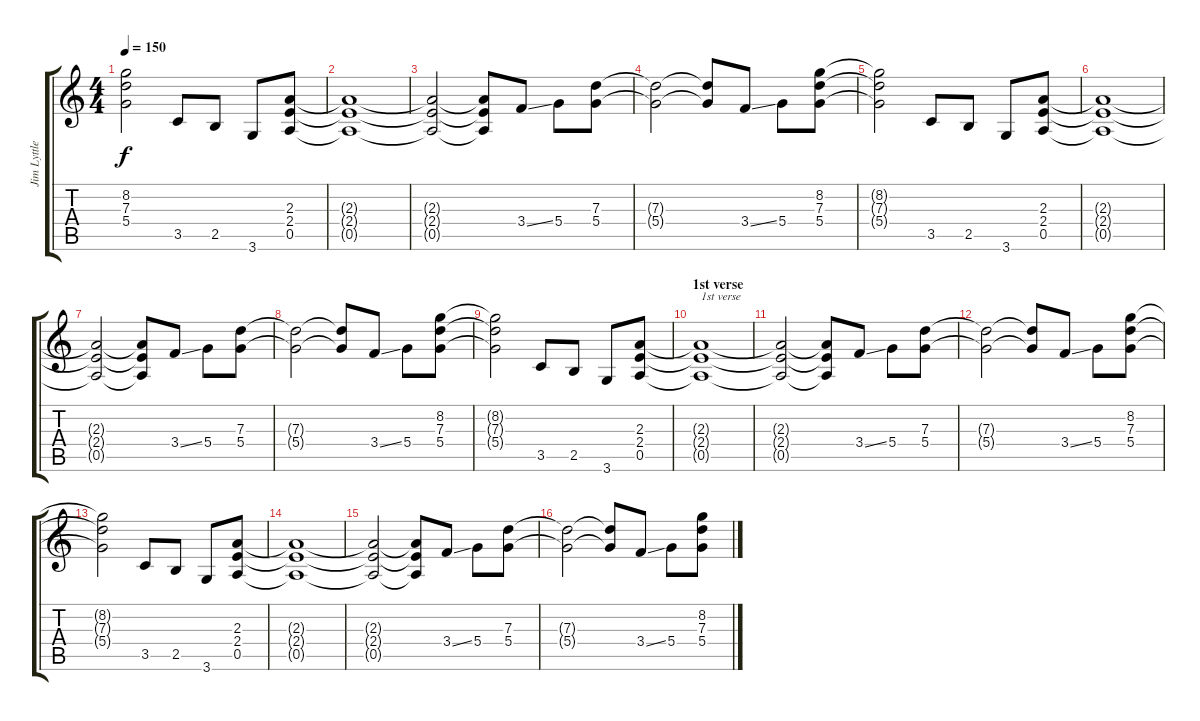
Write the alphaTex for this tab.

\track ("Jim Lyttle" "Jim Lyttle") {instrument overdrivenguitar}
\staff {score tabs}
\tuning (E4 B3 G3 D3 A2 E2) {hide}
\ts (4 4)
\tempo 150
\clef g2
\ks c
(8.2{t} 7.3{t} 5.4{t}).2{dy f} 3.5.8 2.5.8 3.6.8 (2.3 2.4 0.5).8 |
(2.3{t} 2.4{t} 0.5{t}).1 |
(2.3{t} 2.4{t} 0.5{t}).2 (2.3{t} 2.4{t} 0.5{t}).8 3.4{ss}.8 5.4.8 (7.3 5.4).8 |
(7.3{t} 5.4{t}).2 (7.3{t} 5.4{t}).8 3.4{ss}.8 5.4.8 (8.2 7.3 5.4).8 |
(8.2{t} 7.3{t} 5.4{t}).2 3.5.8 2.5.8 3.6.8 (2.3 2.4 0.5).8 |
(2.3{t} 2.4{t} 0.5{t}).1 |
(2.3{t} 2.4{t} 0.5{t}).2 (2.3{t} 2.4{t} 0.5{t}).8 3.4{ss}.8 5.4.8 (7.3 5.4).8 |
(7.3{t} 5.4{t}).2 (7.3{t} 5.4{t}).8 3.4{ss}.8 5.4.8 (8.2 7.3 5.4).8 |
(8.2{t} 7.3{t} 5.4{t}).2 3.5.8 2.5.8 3.6.8 (2.3 2.4 0.5).8 |
\section ("" "1st verse")
(2.3{t} 2.4{t} 0.5{t}).1{txt "1st verse"} |
(2.3{t} 2.4{t} 0.5{t}).2 (2.3{t} 2.4{t} 0.5{t}).8 3.4{ss}.8 5.4.8 (7.3 5.4).8 |
(7.3{t} 5.4{t}).2 (7.3{t} 5.4{t}).8 3.4{ss}.8 5.4.8 (8.2 7.3 5.4).8 |
(8.2{t} 7.3{t} 5.4{t}).2 3.5.8 2.5.8 3.6.8 (2.3 2.4 0.5).8 |
(2.3{t} 2.4{t} 0.5{t}).1 |
(2.3{t} 2.4{t} 0.5{t}).2 (2.3{t} 2.4{t} 0.5{t}).8 3.4{ss}.8 5.4.8 (7.3 5.4).8 |
(7.3{t} 5.4{t}).2 (7.3{t} 5.4{t}).8 3.4{ss}.8 5.4.8 (8.2 7.3 5.4).8
